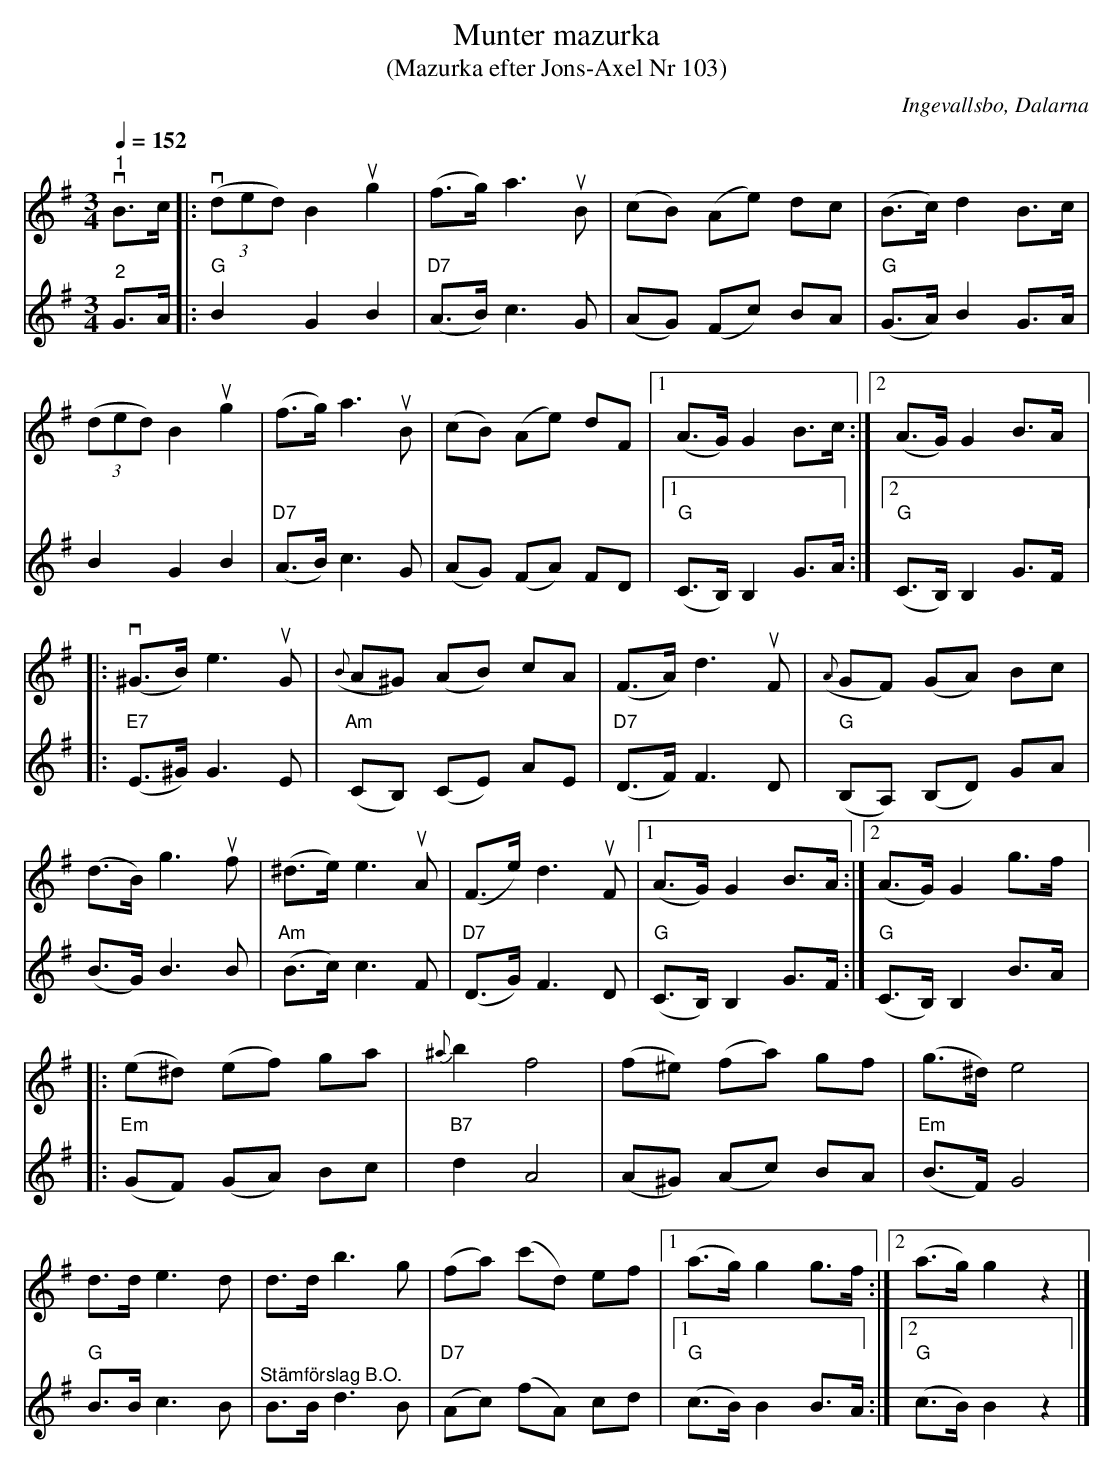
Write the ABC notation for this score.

X:1
T:Munter mazurka
T:(Mazurka efter Jons-Axel Nr 103)
O:Ingevallsbo, Dalarna
L:1/8
Q:1/4=152
M:3/4
K:G
V:1
"^1"v B>c |:v (3(ded) B2u g2 | (f>g) a3u B | (cB) (Ae) dc | (B>c) d2 B>c |
(3(ded) B2u g2 | (f>g) a3u B | (cB) (Ae) dF |1 (A>G) G2 B>c :|2 (A>G) G2 B>A |:
v (^G>B) e3u G |({B} A^G) (AB) cA | (F>A) d3u F |({A} GF) (GA) Bc |
(d>B) g3u f | (^d>e) e3u A | (F>e) d3u F |1 (A>G) G2 B>A :|2 (A>G) G2 g>f |:
(e^d) (ef) ga |{^a} b2 f4 | (f^e) (fa) gf | (g>^d) e4 |
d>d e3 d | d>d b3 g | (fa) (c'd) ef |1 (a>g) g2 g>f :|2 (a>g) g2 z2 |]
V:2
"^2" G>A |: "G" B2 G2 B2 |"D7" (A>B) c3 G | (AG) (Fc) BA | "G" (G>A) B2 G>A | B2 G2 B2 |"D7" (A>B) c3 G |
(AG) (FA) FD |1"G" (C>B,) B,2 G>A :|2 "G" (C>B,) B,2 G>F |: "E7" (E>^G) G3 E |"Am" (CB,) (CE) AE |
"D7" (D>F) F3 D |"G" (B,A,) (B,D) GA | (B>G) B3 B |"Am" (B>c) c3 F |"D7" (D>G) F3 D |
"G" (C>B,) B,2 G>F :|"G" (C>B,) B,2 B>A |:"Em" (GF) (GA) Bc |"B7" d2 A4 | (A^G) (Ac) BA |
"Em" (B>F) G4 |"G" B>B c3 B | "^Stämförslag B.O." B>B d3 B |"D7" (Ac) (fA) cd |1 "G" (c>B) B2 B>A :|2"G" (c>B) B2 z2 |]
